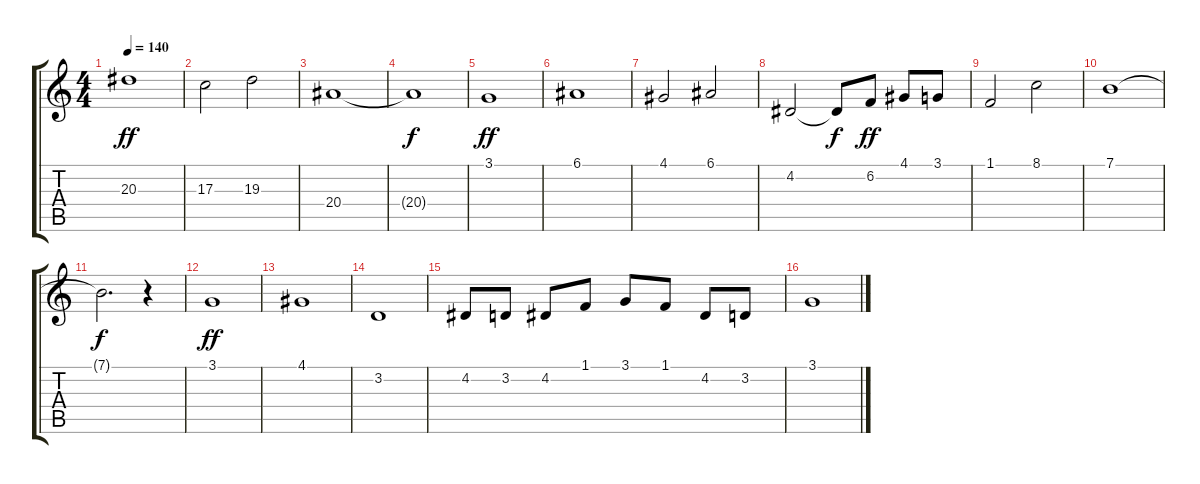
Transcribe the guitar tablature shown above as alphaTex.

\track "" {instrument choiraahs}
\staff {score tabs}
\tuning (E4 B3 G3 D3 A2 E2) {hide}
\ts (4 4)
\tempo 140
\clef g2
\ks c
20.3.1{dy ff} |
17.3.2 19.3.2 |
20.4.1 |
20.4{t}.1{dy f} |
3.1.1{dy ff} |
6.1.1 |
4.1.2 6.1.2 |
4.2.2 4.2{t}.8{dy f} 6.2.8{dy ff} 4.1.8 3.1.8 |
1.1.2 8.1.2 |
7.1.1 |
7.1{t}.2{d dy f} r.4 |
3.1.1{dy ff} |
4.1.1 |
3.2.1 |
4.2.8 3.2.8 4.2.8 1.1.8 3.1.8 1.1.8 4.2.8 3.2.8 |
3.1.1
